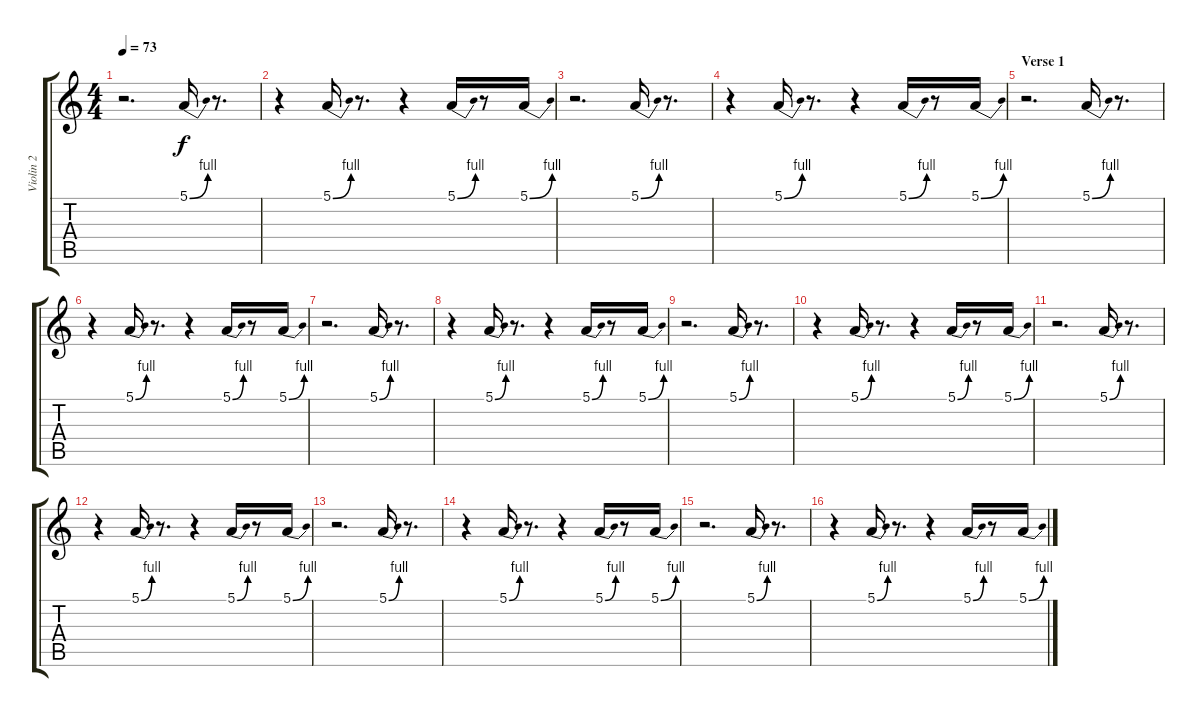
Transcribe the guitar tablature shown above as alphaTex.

\track ("Violin 2" "Violin 2") {instrument violin}
\staff {score tabs}
\tuning (E4 B3 G3 D3 A2 E2) {hide}
\ts (4 4)
\tempo 73
\clef g2
\ks c
r.2{d dy f instrument violin} 5.1{be (bend 0 0 60 4)}.16 r.8{d} |
r.4 5.1{be (bend 0 0 60 4)}.16 r.8{d} r.4 5.1{be (bend 0 0 60 4)}.16 r.8 5.1{be (bend 0 0 60 4)}.16 |
r.2{d} 5.1{be (bend 0 0 60 4)}.16 r.8{d} |
r.4 5.1{be (bend 0 0 60 4)}.16 r.8{d} r.4 5.1{be (bend 0 0 60 4)}.16 r.8 5.1{be (bend 0 0 60 4)}.16 |
\section ("" "Verse 1")
r.2{d} 5.1{be (bend 0 0 60 4)}.16 r.8{d} |
r.4 5.1{be (bend 0 0 60 4)}.16 r.8{d} r.4 5.1{be (bend 0 0 60 4)}.16 r.8 5.1{be (bend 0 0 60 4)}.16 |
r.2{d} 5.1{be (bend 0 0 60 4)}.16 r.8{d} |
r.4 5.1{be (bend 0 0 60 4)}.16 r.8{d} r.4 5.1{be (bend 0 0 60 4)}.16 r.8 5.1{be (bend 0 0 60 4)}.16 |
r.2{d} 5.1{be (bend 0 0 60 4)}.16 r.8{d} |
r.4 5.1{be (bend 0 0 60 4)}.16 r.8{d} r.4 5.1{be (bend 0 0 60 4)}.16 r.8 5.1{be (bend 0 0 60 4)}.16 |
r.2{d} 5.1{be (bend 0 0 60 4)}.16 r.8{d} |
r.4 5.1{be (bend 0 0 60 4)}.16 r.8{d} r.4 5.1{be (bend 0 0 60 4)}.16 r.8 5.1{be (bend 0 0 60 4)}.16 |
r.2{d} 5.1{be (bend 0 0 60 4)}.16 r.8{d} |
r.4 5.1{be (bend 0 0 60 4)}.16 r.8{d} r.4 5.1{be (bend 0 0 60 4)}.16 r.8 5.1{be (bend 0 0 60 4)}.16 |
r.2{d} 5.1{be (bend 0 0 60 4)}.16 r.8{d} |
r.4 5.1{be (bend 0 0 60 4)}.16 r.8{d} r.4 5.1{be (bend 0 0 60 4)}.16 r.8 5.1{be (bend 0 0 60 4)}.16
